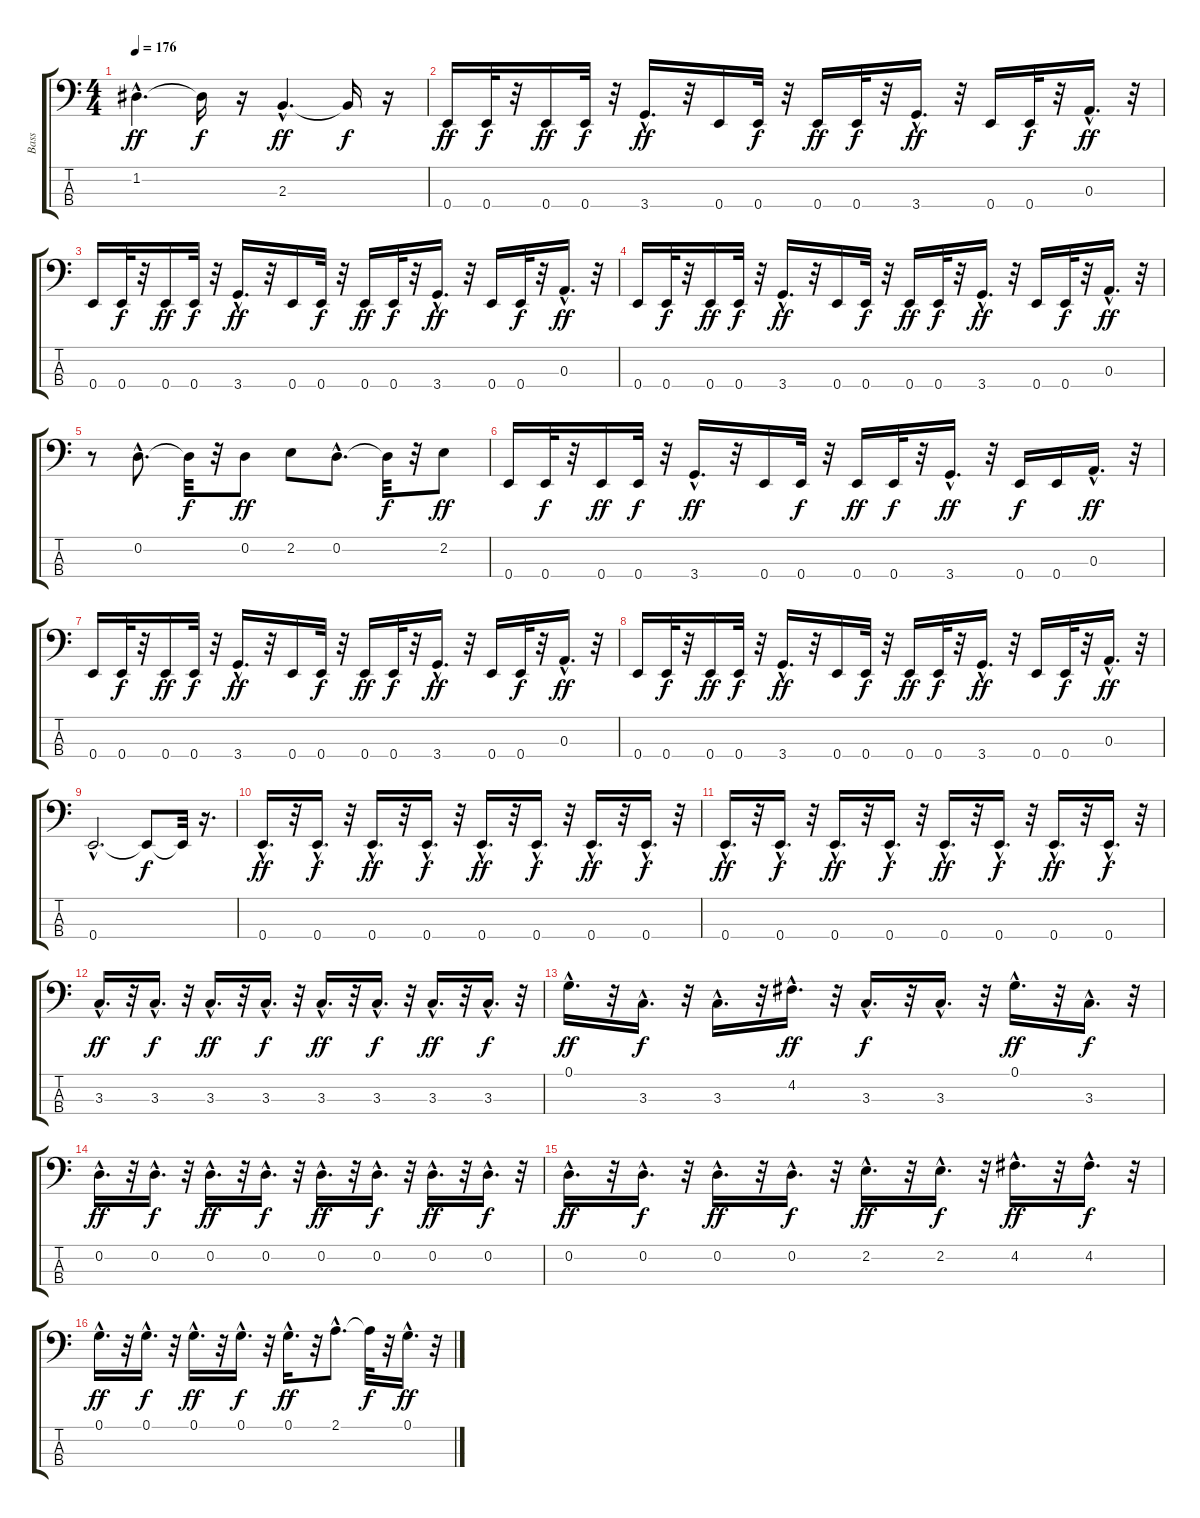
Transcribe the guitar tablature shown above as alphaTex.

\track ("Bass" "Bass") {instrument electricbassfinger}
\staff {score tabs}
\tuning (G2 D2 A1 E1) {hide}
\ts (4 4)
\tempo 176
\clef f4
\ks c
1.2{hac}.4{d dy ff} 1.2{t}.16{dy f} r.16 2.3{hac}.4{d dy ff} 2.3{t}.16{dy f} r.16 |
0.4.16{dy ff} 0.4.32{dy f} r.32 0.4.16{dy ff} 0.4.32{dy f} r.32 3.4{hac}.16{d dy ff} r.32 0.4.16 0.4.32{dy f} r.32 0.4.16{dy ff} 0.4.32{dy f} r.32 3.4{hac}.16{d dy ff} r.32 0.4.16 0.4.32{dy f} r.32 0.3{hac}.16{d dy ff} r.32 |
0.4.16 0.4.32{dy f} r.32 0.4.16{dy ff} 0.4.32{dy f} r.32 3.4{hac}.16{d dy ff} r.32 0.4.16 0.4.32{dy f} r.32 0.4.16{dy ff} 0.4.32{dy f} r.32 3.4{hac}.16{d dy ff} r.32 0.4.16 0.4.32{dy f} r.32 0.3{hac}.16{d dy ff} r.32 |
0.4.16 0.4.32{dy f} r.32 0.4.16{dy ff} 0.4.32{dy f} r.32 3.4{hac}.16{d dy ff} r.32 0.4.16 0.4.32{dy f} r.32 0.4.16{dy ff} 0.4.32{dy f} r.32 3.4{hac}.16{d dy ff} r.32 0.4.16 0.4.32{dy f} r.32 0.3{hac}.16{d dy ff} r.32 |
r.8 0.2{hac}.8{d} 0.2{t}.32{dy f} r.32 0.2.8{dy ff} 2.2.8 0.2{hac}.8{d} 0.2{t}.32{dy f} r.32 2.2.8{dy ff} |
0.4.16 0.4.32{dy f} r.32 0.4.16{dy ff} 0.4.32{dy f} r.32 3.4{hac}.16{d dy ff} r.32 0.4.16 0.4.32{dy f} r.32 0.4.16{dy ff} 0.4.32{dy f} r.32 3.4{hac}.16{d dy ff} r.32 0.4.16{dy f} 0.4.16 0.3{hac}.16{d dy ff} r.32 |
0.4.16 0.4.32{dy f} r.32 0.4.16{dy ff} 0.4.32{dy f} r.32 3.4{hac}.16{d dy ff} r.32 0.4.16 0.4.32{dy f} r.32 0.4.16{dy ff} 0.4.32{dy f} r.32 3.4{hac}.16{d dy ff} r.32 0.4.16 0.4.32{dy f} r.32 0.3{hac}.16{d dy ff} r.32 |
0.4.16 0.4.32{dy f} r.32 0.4.16{dy ff} 0.4.32{dy f} r.32 3.4{hac}.16{d dy ff} r.32 0.4.16 0.4.32{dy f} r.32 0.4.16{dy ff} 0.4.32{dy f} r.32 3.4{hac}.16{d dy ff} r.32 0.4.16 0.4.32{dy f} r.32 0.3{hac}.16{d dy ff} r.32 |
0.4{hac}.2{d} 0.4{t}.8{dy f} 0.4{t}.32 r.16{d} |
0.4{hac}.16{d dy ff} r.32 0.4{hac}.16{d dy f} r.32 0.4{hac}.16{d dy ff} r.32 0.4{hac}.16{d dy f} r.32 0.4{hac}.16{d dy ff} r.32 0.4{hac}.16{d dy f} r.32 0.4{hac}.16{d dy ff} r.32 0.4{hac}.16{d dy f} r.32 |
0.4{hac}.16{d dy ff} r.32 0.4{hac}.16{d dy f} r.32 0.4{hac}.16{d dy ff} r.32 0.4{hac}.16{d dy f} r.32 0.4{hac}.16{d dy ff} r.32 0.4{hac}.16{d dy f} r.32 0.4{hac}.16{d dy ff} r.32 0.4{hac}.16{d dy f} r.32 |
3.3{hac}.16{d dy ff} r.32 3.3{hac}.16{d dy f} r.32 3.3{hac}.16{d dy ff} r.32 3.3{hac}.16{d dy f} r.32 3.3{hac}.16{d dy ff} r.32 3.3{hac}.16{d dy f} r.32 3.3{hac}.16{d dy ff} r.32 3.3{hac}.16{d dy f} r.32 |
0.1{hac}.16{d dy ff} r.32 3.3{hac}.16{d dy f} r.32 3.3{hac}.16{d} r.32 4.2{hac}.16{d dy ff} r.32 3.3{hac}.16{d dy f} r.32 3.3{hac}.16{d} r.32 0.1{hac}.16{d dy ff} r.32 3.3{hac}.16{d dy f} r.32 |
0.2{hac}.16{d dy ff} r.32 0.2{hac}.16{d dy f} r.32 0.2{hac}.16{d dy ff} r.32 0.2{hac}.16{d dy f} r.32 0.2{hac}.16{d dy ff} r.32 0.2{hac}.16{d dy f} r.32 0.2{hac}.16{d dy ff} r.32 0.2{hac}.16{d dy f} r.32 |
0.2{hac}.16{d dy ff} r.32 0.2{hac}.16{d dy f} r.32 0.2{hac}.16{d dy ff} r.32 0.2{hac}.16{d dy f} r.32 2.2{hac}.16{d dy ff} r.32 2.2{hac}.16{d dy f} r.32 4.2{hac}.16{d dy ff} r.32 4.2{hac}.16{d dy f} r.32 |
0.1{hac}.16{d dy ff} r.32 0.1{hac}.16{d dy f} r.32 0.1{hac}.16{d dy ff} r.32 0.1{hac}.16{d dy f} r.32 0.1{hac}.16{d dy ff} r.32 2.1{hac}.8{d} 2.1{t}.32{dy f} r.32 0.1{hac}.16{d dy ff} r.32
